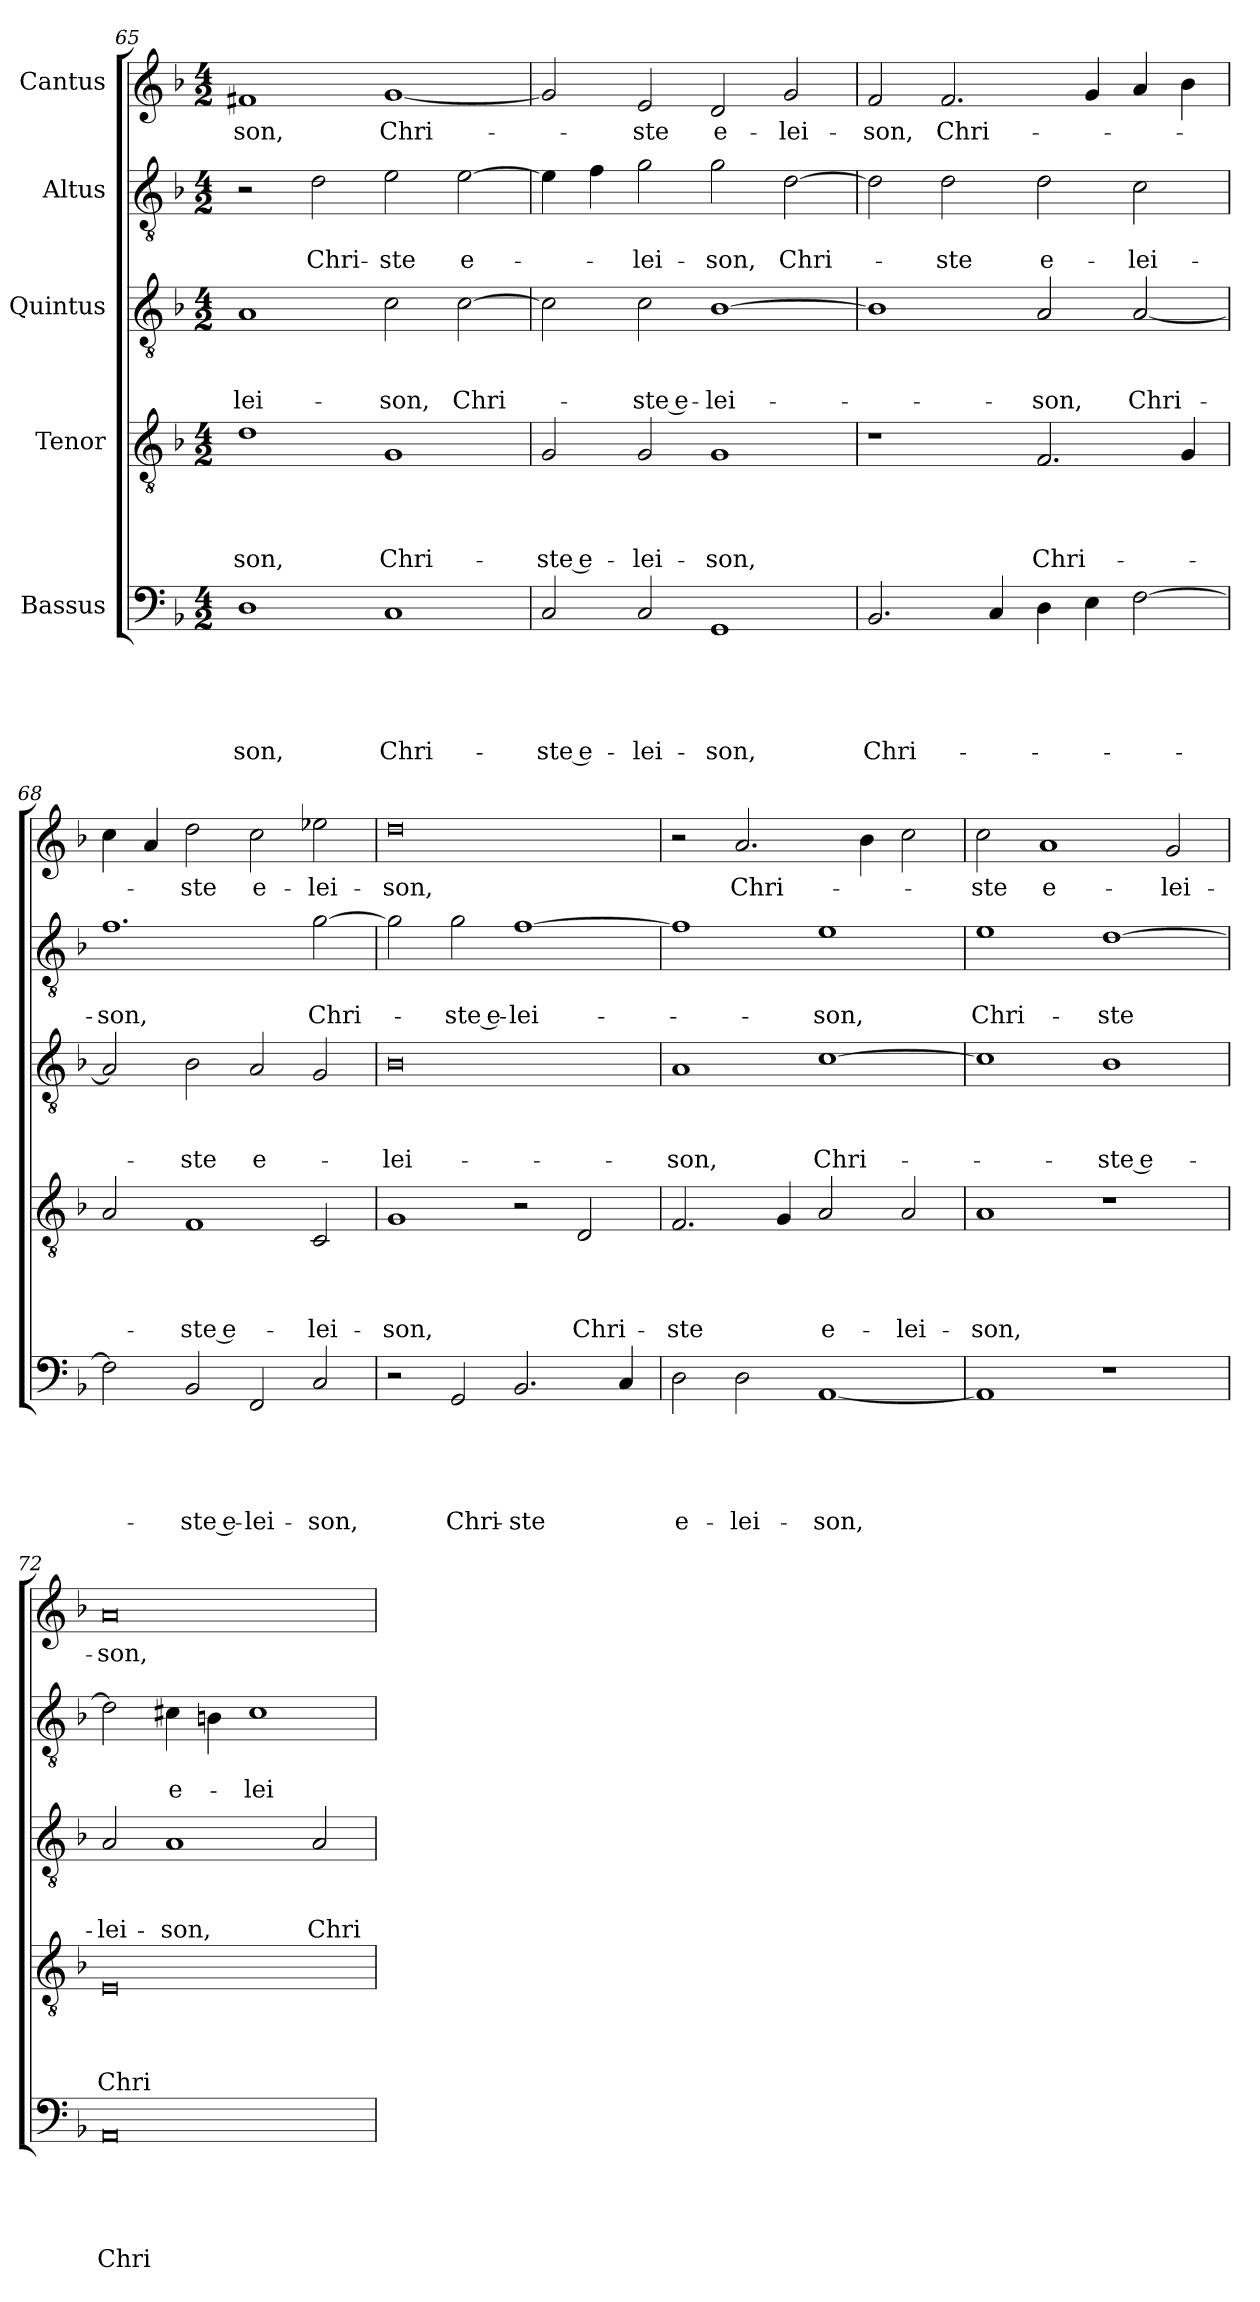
**kern	**text	**text	**text	**text	**text	**kern	**text	**text	**text	**text	**kern	**text	**text	**text	**kern	**text	**text	**kern	**text
*part5	*part5	*part5	*part5	*part5	*part5	*part4	*part4	*part4	*part4	*part4	*part3	*part3	*part3	*part3	*part2	*part2	*part2	*part1	*part1
*staff5	*staff5	*staff5	*staff5	*staff5	*staff5	*staff4	*staff4	*staff4	*staff4	*staff4	*staff3	*staff3	*staff3	*staff3	*staff2	*staff2	*staff2	*staff1	*staff1
*I"Bassus	*	*	*	*	*	*I"Tenor	*	*	*	*	*I"Quintus	*	*	*	*I"Altus	*	*	*I"Cantus	*
*clefF4	*	*	*	*	*	*clefGv2	*	*	*	*	*clefGv2	*	*	*	*clefGv2	*	*	*clefG2	*
*k[b-]	*	*	*	*	*	*k[b-]	*	*	*	*	*k[b-]	*	*	*	*k[b-]	*	*	*k[b-]	*
*M4/2	*	*	*	*	*	*M4/2	*	*	*	*	*M4/2	*	*	*	*M4/2	*	*	*M4/2	*
=65	=65	=65	=65	=65	=65	=65	=65	=65	=65	=65	=65	=65	=65	=65	=65	=65	=65	=65	=65
1D\	.	.	.	.	-son,	1d\	.	.	.	-son,	1A/	.	.	-lei-	2r	.	.	1f#X/	-son,
.	.	.	.	.	.	.	.	.	.	.	.	.	.	.	2d\	.	Chri-	.	.
1C/	.	.	.	.	Chri-	1G/	.	.	.	Chri-	2c\	.	.	-son,	2e\	.	-ste	[1g/	Chri-
.	.	.	.	.	.	.	.	.	.	.	[2c\	.	.	Chri-	[2e\	.	e-	.	.
=66	=66	=66	=66	=66	=66	=66	=66	=66	=66	=66	=66	=66	=66	=66	=66	=66	=66	=66	=66
2C/	.	.	.	.	-ste e-	2G/	.	.	.	-ste e-	2c\]	.	.	.	4e\]	.	.	2g/]	.
.	.	.	.	.	.	.	.	.	.	.	.	.	.	.	4f\	.	.	.	.
2C/	.	.	.	.	-lei-	2G/	.	.	.	-lei-	2c\	.	.	-ste e-	2g\	.	-lei-	2e/	-ste
1GG/	.	.	.	.	-son,	1G/	.	.	.	-son,	[1B-\	.	.	-lei-	2g\	.	-son,	2d/	e-
.	.	.	.	.	.	.	.	.	.	.	.	.	.	.	[2d\	.	Chri-	2g/	-lei-
=67	=67	=67	=67	=67	=67	=67	=67	=67	=67	=67	=67	=67	=67	=67	=67	=67	=67	=67	=67
2.BB-/	.	.	.	.	Chri-	1r	.	.	.	.	1B-\]	.	.	.	2d\]	.	.	2f/	-son,
.	.	.	.	.	.	.	.	.	.	.	.	.	.	.	2d\	.	-ste	2.f/	Chri-
4C/	.	.	.	.	.	.	.	.	.	.	.	.	.	.	.	.	.	.	.
4D\	.	.	.	.	.	2.F/	.	.	.	Chri-	2A/	.	.	-son,	2d\	.	e-	.	.
4E\	.	.	.	.	.	.	.	.	.	.	.	.	.	.	.	.	.	4g/	.
[2F\	.	.	.	.	.	.	.	.	.	.	[2A/	.	.	Chri-	2c\	.	-lei-	4a/	.
.	.	.	.	.	.	4G/	.	.	.	.	.	.	.	.	.	.	.	4b-\	.
=68	=68	=68	=68	=68	=68	=68	=68	=68	=68	=68	=68	=68	=68	=68	=68	=68	=68	=68	=68
2F\]	.	.	.	.	.	2A/	.	.	.	.	2A/]	.	.	.	1.f\	.	-son,	4cc\	.
.	.	.	.	.	.	.	.	.	.	.	.	.	.	.	.	.	.	4a/	.
2BB-/	.	.	.	.	-ste e-	1F/	.	.	.	-ste e-	2B-\	.	.	-ste	.	.	.	2dd\	-ste
2FF/	.	.	.	.	-lei-	.	.	.	.	.	2A/	.	.	e-	.	.	.	2cc\	e-
2C/	.	.	.	.	-son,	2C/	.	.	.	-lei-	2G/	.	.	.	[2g\	.	Chri-	2ee-X\	-lei-
=69	=69	=69	=69	=69	=69	=69	=69	=69	=69	=69	=69	=69	=69	=69	=69	=69	=69	=69	=69
2r	.	.	.	.	.	1G/	.	.	.	-son,	0B-\	.	.	-lei-	2g\]	.	.	0dd\	-son,
2GG/	.	.	.	.	Chri-	.	.	.	.	.	.	.	.	.	2g\	.	-ste e-	.	.
2.BB-/	.	.	.	.	-ste	2r	.	.	.	.	.	.	.	.	[1f\	.	-lei-	.	.
.	.	.	.	.	.	2D/	.	.	.	Chri-	.	.	.	.	.	.	.	.	.
4C/	.	.	.	.	.	.	.	.	.	.	.	.	.	.	.	.	.	.	.
=70	=70	=70	=70	=70	=70	=70	=70	=70	=70	=70	=70	=70	=70	=70	=70	=70	=70	=70	=70
2D\	.	.	.	.	e-	2.F/	.	.	.	-ste	1A/	.	.	-son,	1f\]	.	.	2r	.
2D\	.	.	.	.	-lei-	.	.	.	.	.	.	.	.	.	.	.	.	2.a/	Chri-
.	.	.	.	.	.	4G/	.	.	.	.	.	.	.	.	.	.	.	.	.
[1AA/	.	.	.	.	-son,	2A/	.	.	.	e-	[1c\	.	.	Chri-	1e\	.	-son,	.	.
.	.	.	.	.	.	.	.	.	.	.	.	.	.	.	.	.	.	4b-\	.
.	.	.	.	.	.	2A/	.	.	.	-lei-	.	.	.	.	.	.	.	2cc\	.
=71	=71	=71	=71	=71	=71	=71	=71	=71	=71	=71	=71	=71	=71	=71	=71	=71	=71	=71	=71
1AA/]	.	.	.	.	.	1A/	.	.	.	-son,	1c\]	.	.	.	1e\	.	Chri-	2cc\	-ste
.	.	.	.	.	.	.	.	.	.	.	.	.	.	.	.	.	.	1a/	e-
1r	.	.	.	.	.	1r	.	.	.	.	1B-\	.	.	-ste e-	[1d\	.	-ste	.	.
.	.	.	.	.	.	.	.	.	.	.	.	.	.	.	.	.	.	2g/	-lei-
=72	=72	=72	=72	=72	=72	=72	=72	=72	=72	=72	=72	=72	=72	=72	=72	=72	=72	=72	=72
0AA/	.	.	.	.	Chri-	0E/	.	.	.	Chri-	2A/	.	.	-lei-	2d\]	.	.	0a/	-son,
.	.	.	.	.	.	.	.	.	.	.	1A/	.	.	-son,	4c#X\	.	e-	.	.
.	.	.	.	.	.	.	.	.	.	.	.	.	.	.	4Bn\	.	.	.	.
.	.	.	.	.	.	.	.	.	.	.	.	.	.	.	1c#\	.	-lei-	.	.
.	.	.	.	.	.	.	.	.	.	.	2A/	.	.	Chri-	.	.	.	.	.
=	=	=	=	=	=	=	=	=	=	=	=	=	=	=	=	=	=	=	=
*-	*-	*-	*-	*-	*-	*-	*-	*-	*-	*-	*-	*-	*-	*-	*-	*-	*-	*-	*-
